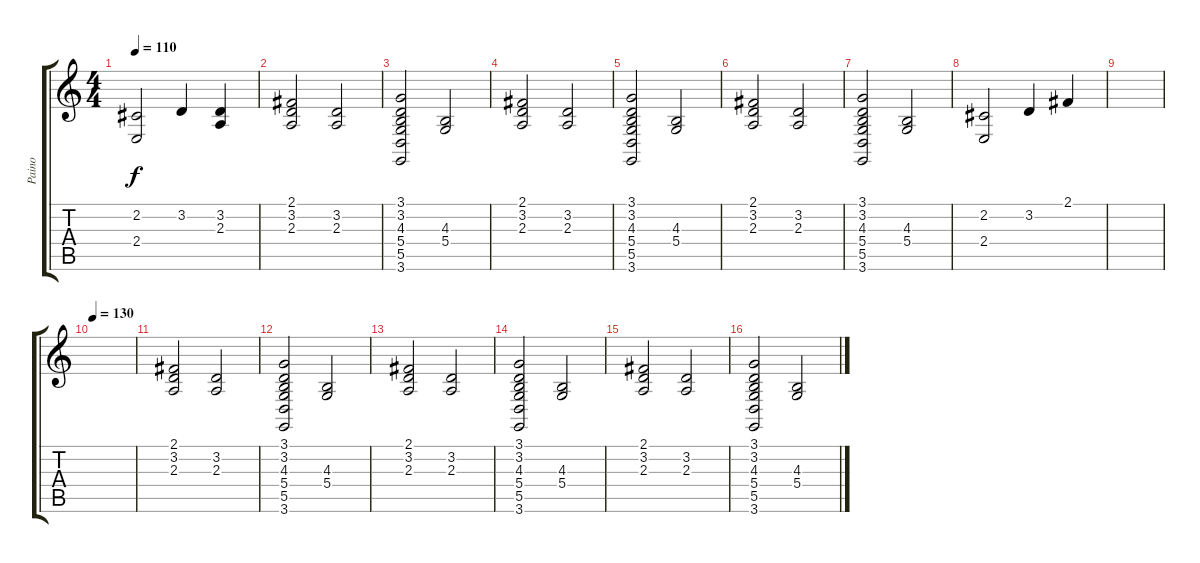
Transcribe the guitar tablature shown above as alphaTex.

\track ("Paino" "Paino") {instrument acousticgrandpiano}
\staff {score tabs}
\tuning (E4 B3 G3 D3 A2 E2) {hide}
\ts (4 4)
\tempo 110
\clef g2
\ks c
(2.2 2.4).2{dy f} 3.2.4 (3.2 2.3).4 |
(2.1 3.2 2.3).2 (3.2 2.3).2 |
(3.1 3.2 4.3 5.4 5.5 3.6).2 (4.3 5.4).2 |
(2.1 3.2 2.3).2 (3.2 2.3).2 |
(3.1 3.2 4.3 5.4 5.5 3.6).2 (4.3 5.4).2 |
(2.1 3.2 2.3).2 (3.2 2.3).2 |
(3.1 3.2 4.3 5.4 5.5 3.6).2 (4.3 5.4).2 |
(2.2 2.4).2 3.2.4 2.1.4 |
|
\tempo 130
|
(2.1 3.2 2.3).2 (3.2 2.3).2 |
(3.1 3.2 4.3 5.4 5.5 3.6).2 (4.3 5.4).2 |
(2.1 3.2 2.3).2 (3.2 2.3).2 |
(3.1 3.2 4.3 5.4 5.5 3.6).2 (4.3 5.4).2 |
(2.1 3.2 2.3).2 (3.2 2.3).2 |
(3.1 3.2 4.3 5.4 5.5 3.6).2 (4.3 5.4).2
